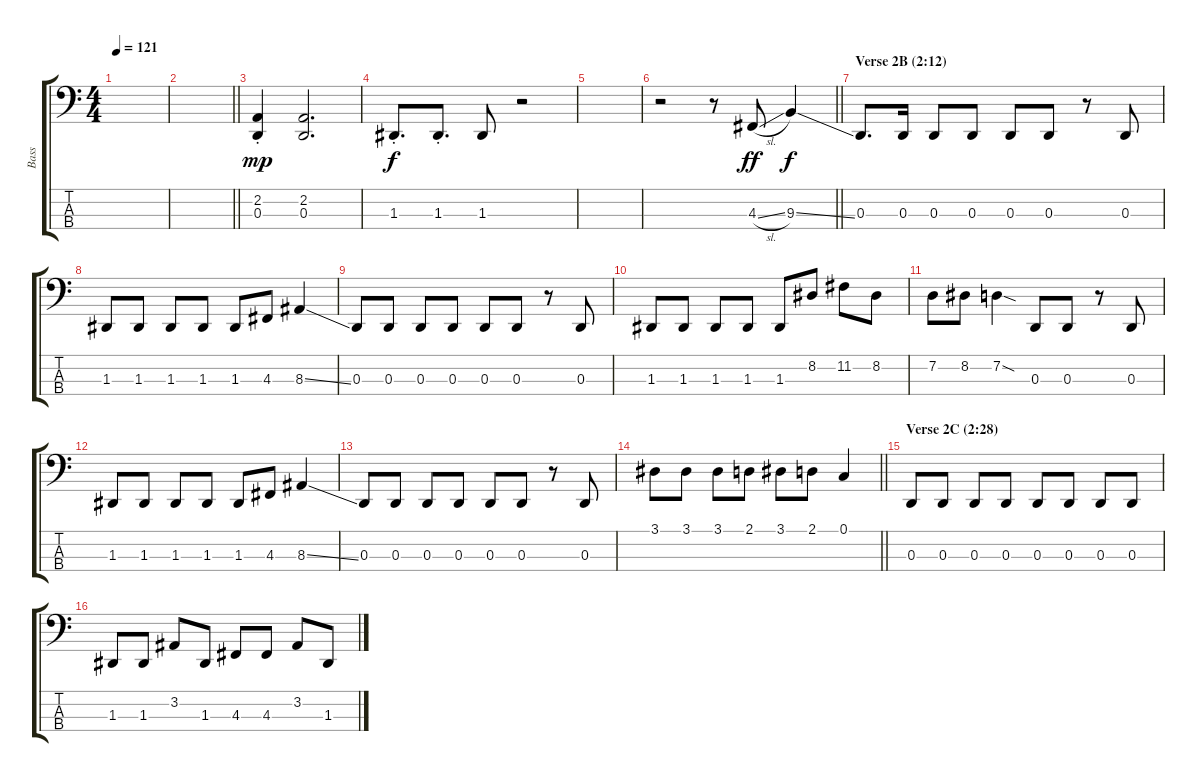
\track ("Bass" "Bass") {instrument slapbass1}
\staff {score tabs}
\tuning (C2 G1 D1 A0) {hide}
\ts (4 4)
\tempo 121
\clef f4
\ks c
|
\barLineRight lightlight
|
(2.2{st} 0.3{st}).4{dy mp} (2.2 0.3).2{d} |
1.3{st}.8{d dy f} 1.3{st}.8{d} 1.3.8 r.2 |
|
\barLineRight lightlight
r.2 r.8 4.3{sl}.8{dy ff} 9.3{ss}.4{dy f} |
\section ("" "Verse 2B (2:12)")
0.3.8{d} 0.3.16 0.3.8 0.3.8 0.3.8 0.3.8 r.8 0.3.8 |
1.3.8 1.3.8 1.3.8 1.3.8 1.3.8 4.3.8 8.3{ss}.4 |
0.3.8 0.3.8 0.3.8 0.3.8 0.3.8 0.3.8 r.8 0.3.8 |
1.3.8 1.3.8 1.3.8 1.3.8 1.3.8 8.2.8 11.2.8 8.2.8 |
7.2.8 8.2.8 7.2{sod}.4 0.3.8 0.3.8 r.8 0.3.8 |
1.3.8 1.3.8 1.3.8 1.3.8 1.3.8 4.3.8 8.3{ss}.4 |
0.3.8 0.3.8 0.3.8 0.3.8 0.3.8 0.3.8 r.8 0.3.8 |
\barLineRight lightlight
3.1.8 3.1.8 3.1.8 2.1.8 3.1.8 2.1.8 0.1.4 |
\section ("" "Verse 2C (2:28)")
0.3.8 0.3.8 0.3.8 0.3.8 0.3.8 0.3.8 0.3.8 0.3.8 |
1.3.8 1.3.8 3.2.8 1.3.8 4.3.8 4.3.8 3.2.8 1.3.8
